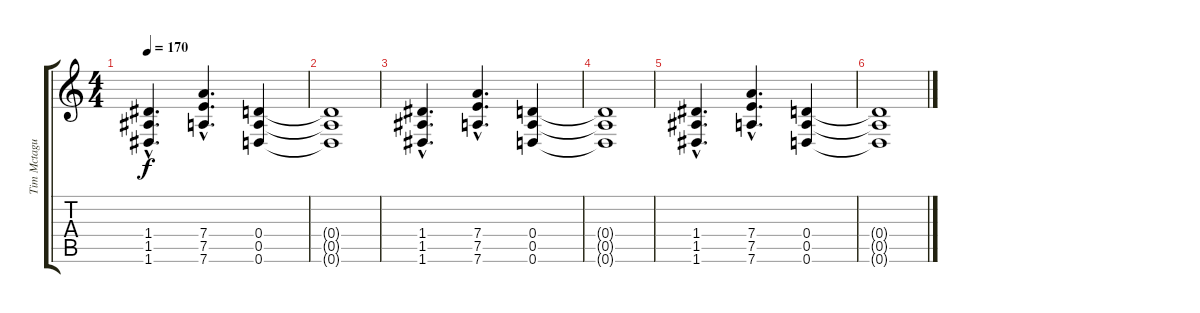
\track ("Tim Mctague" "Tim Mctagu") {instrument distortionguitar}
\staff {score tabs}
\tuning (E4 B3 G3 D3 A2 D2) {hide}
\ts (4 4)
\tempo 170
\clef g2
\ks c
(1.4{hac} 1.5{hac} 1.6{hac}).4{d dy f} (7.4{hac} 7.5{hac} 7.6{hac}).4{d} (0.4 0.5 0.6).4 |
(0.4{t} 0.5{t} 0.6{t}).1 |
(1.4{hac} 1.5{hac} 1.6{hac}).4{d} (7.4{hac} 7.5{hac} 7.6{hac}).4{d} (0.4 0.5 0.6).4 |
(0.4{t} 0.5{t} 0.6{t}).1 |
(1.4{hac} 1.5{hac} 1.6{hac}).4{d} (7.4{hac} 7.5{hac} 7.6{hac}).4{d} (0.4 0.5 0.6).4 |
(0.4{t} 0.5{t} 0.6{t}).1
